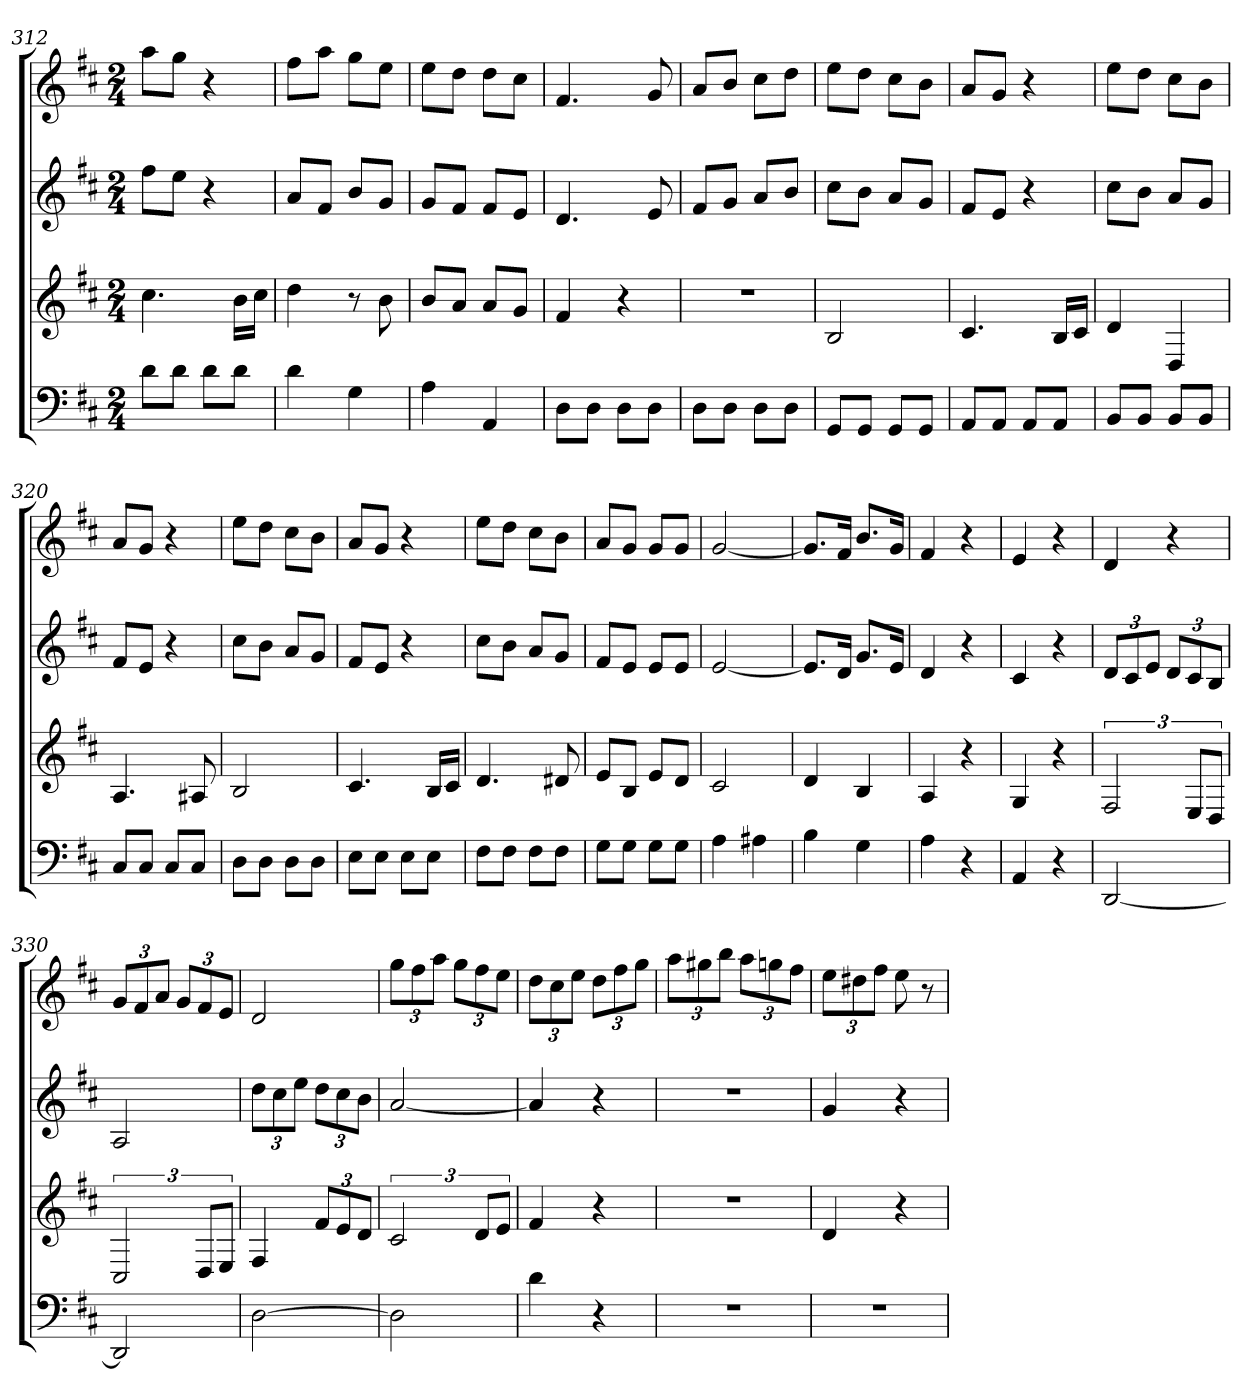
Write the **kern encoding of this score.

**kern	**kern	**kern	**kern
*part4	*part3	*part2	*part1
*staff4	*staff3	*staff2	*staff1
*k[f#c#]	*k[f#c#]	*k[f#c#]	*k[f#c#]
*D:	*D:	*D:	*D:
*M2/4	*M2/4	*M2/4	*M2/4
=312	=312	=312	=312
8dL	4.cc#	8ff#L	8aaL
8dJ	.	8eeJ	8ggJ
8dL	.	4r	4r
8dJ	16bLL	.	.
.	16cc#JJ	.	.
=313	=313	=313	=313
4d	4dd	8aL	8ff#L
.	.	8f#J	8aaJ
4G	8r	8bL	8ggL
.	8b	8gJ	8eeJ
=314	=314	=314	=314
4A	8bL	8gL	8eeL
.	8aJ	8f#J	8ddJ
4AA	8aL	8f#L	8ddL
.	8gJ	8eJ	8cc#J
=315	=315	=315	=315
8DL	4f#	4.d	4.f#
8DJ	.	.	.
8DL	4r	.	.
8DJ	.	8e	8g
=316	=316	=316	=316
8DL	2r	8f#L	8aL
8DJ	.	8gJ	8bJ
8DL	.	8aL	8cc#L
8DJ	.	8bJ	8ddJ
=317	=317	=317	=317
8GGL	2B	8cc#L	8eeL
8GGJ	.	8bJ	8ddJ
8GGL	.	8aL	8cc#L
8GGJ	.	8gJ	8bJ
=318	=318	=318	=318
8AAL	4.c#	8f#L	8aL
8AAJ	.	8eJ	8gJ
8AAL	.	4r	4r
8AAJ	16BLL	.	.
.	16c#JJ	.	.
=319	=319	=319	=319
8BBL	4d	8cc#L	8eeL
8BBJ	.	8bJ	8ddJ
8BBL	4D	8aL	8cc#L
8BBJ	.	8gJ	8bJ
=320	=320	=320	=320
8C#L	4.A	8f#L	8aL
8C#J	.	8eJ	8gJ
8C#L	.	4r	4r
8C#J	8A#X	.	.
=321	=321	=321	=321
8DL	2B	8cc#L	8eeL
8DJ	.	8bJ	8ddJ
8DL	.	8aL	8cc#L
8DJ	.	8gJ	8bJ
=322	=322	=322	=322
8EL	4.c#	8f#L	8aL
8EJ	.	8eJ	8gJ
8EL	.	4r	4r
8EJ	16BLL	.	.
.	16c#JJ	.	.
=323	=323	=323	=323
8F#L	4.d	8cc#L	8eeL
8F#J	.	8bJ	8ddJ
8F#L	.	8aL	8cc#L
8F#J	8d#X	8gJ	8bJ
=324	=324	=324	=324
8GL	8eL	8f#L	8aL
8GJ	8BJ	8eJ	8gJ
8GL	8eL	8eL	8gL
8GJ	8dJ	8eJ	8gJ
=325	=325	=325	=325
4A	2c#	[2e	[2g
4A#X	.	.	.
=326	=326	=326	=326
4B	4d	8.eL]	8.gL]
.	.	16dJk	16f#Jk
4G	4B	8.gL	8.bL
.	.	16eJk	16gJk
=327	=327	=327	=327
4A	4A	4d	4f#
4r	4r	4r	4r
=328	=328	=328	=328
4AA	4G	4c#	4e
4r	4r	4r	4r
=329	=329	=329	=329
[2DD	3F#	12dL	4d
.	.	12c#	.
.	.	12eJ	.
.	.	12dL	4r
.	12EL	12c#	.
.	12DJ	12BJ	.
=330	=330	=330	=330
2DD]	3C#	2A	12gL
.	.	.	12f#
.	.	.	12aJ
.	.	.	12gL
.	12DL	.	12f#
.	12EJ	.	12eJ
=331	=331	=331	=331
[2D	4F#	12ddL	2d
.	.	12cc#	.
.	.	12eeJ	.
.	12f#L	12ddL	.
.	12e	12cc#	.
.	12dJ	12bJ	.
=332	=332	=332	=332
2D]	3c#	[2a	12ggL
.	.	.	12ff#
.	.	.	12aaJ
.	.	.	12ggL
.	12dL	.	12ff#
.	12eJ	.	12eeJ
=333	=333	=333	=333
4d	4f#	4a]	12ddL
.	.	.	12cc#
.	.	.	12eeJ
4r	4r	4r	12ddL
.	.	.	12ff#
.	.	.	12ggJ
=334	=334	=334	=334
2r	2r	2r	12aaL
.	.	.	12gg#X
.	.	.	12bbJ
.	.	.	12aaL
.	.	.	12ggn
.	.	.	12ff#J
=335	=335	=335	=335
2r	4d	4g	12eeL
.	.	.	12dd#X
.	.	.	12ff#J
.	4r	4r	8ee
.	.	.	8r
=	=	=	=
*-	*-	*-	*-
